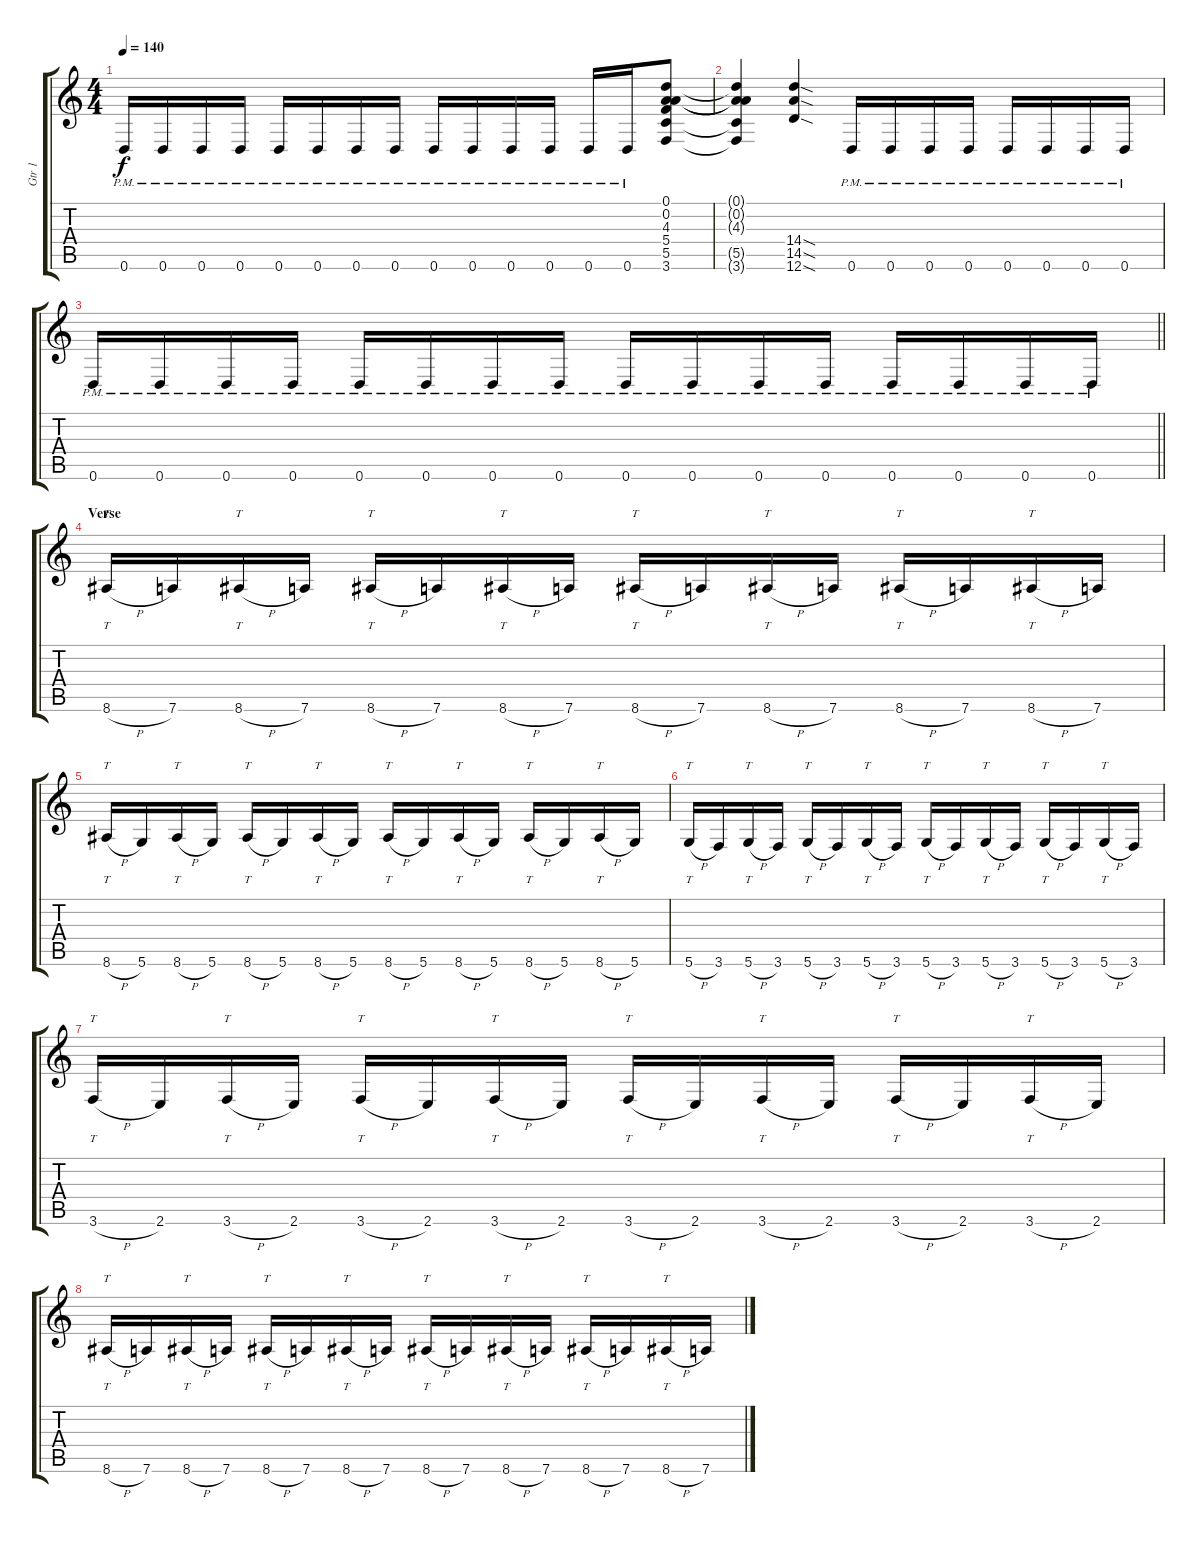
\track ("Gtr 1" "Gtr 1") {instrument distortionguitar}
\staff {score tabs}
\tuning (D4 A3 F3 C3 G2 D2) {hide}
\ts (4 4)
\tempo 140
\clef g2
\ks c
0.6{pm}.16{dy f} 0.6{pm}.16 0.6{pm}.16 0.6{pm}.16 0.6{pm}.16 0.6{pm}.16 0.6{pm}.16 0.6{pm}.16 0.6{pm}.16 0.6{pm}.16 0.6{pm}.16 0.6{pm}.16 0.6{pm}.16 0.6{pm}.16 (0.1 0.2 4.3 5.4 5.5 3.6).8 |
(0.1{t} 0.2{t} 4.3{t} 5.5{t} 3.6{t}).4 (14.4{sod} 14.5{sod} 12.6{sod}).4 0.6{pm}.16 0.6{pm}.16 0.6{pm}.16 0.6{pm}.16 0.6{pm}.16 0.6{pm}.16 0.6{pm}.16 0.6{pm}.16 |
\barLineRight lightlight
0.6{pm}.16 0.6{pm}.16 0.6{pm}.16 0.6{pm}.16 0.6{pm}.16 0.6{pm}.16 0.6{pm}.16 0.6{pm}.16 0.6{pm}.16 0.6{pm}.16 0.6{pm}.16 0.6{pm}.16 0.6{pm}.16 0.6{pm}.16 0.6{pm}.16 0.6{pm}.16 |
\section ("" "Verse")
8.6{h}.16{tt} 7.6.16 8.6{h}.16{tt} 7.6.16 8.6{h}.16{tt} 7.6.16 8.6{h}.16{tt} 7.6.16 8.6{h}.16{tt} 7.6.16 8.6{h}.16{tt} 7.6.16 8.6{h}.16{tt} 7.6.16 8.6{h}.16{tt} 7.6.16 |
8.6{h}.16{tt} 5.6.16 8.6{h}.16{tt} 5.6.16 8.6{h}.16{tt} 5.6.16 8.6{h}.16{tt} 5.6.16 8.6{h}.16{tt} 5.6.16 8.6{h}.16{tt} 5.6.16 8.6{h}.16{tt} 5.6.16 8.6{h}.16{tt} 5.6.16 |
5.6{h}.16{tt} 3.6.16 5.6{h}.16{tt} 3.6.16 5.6{h}.16{tt} 3.6.16 5.6{h}.16{tt} 3.6.16 5.6{h}.16{tt} 3.6.16 5.6{h}.16{tt} 3.6.16 5.6{h}.16{tt} 3.6.16 5.6{h}.16{tt} 3.6.16 |
3.6{h}.16{tt} 2.6.16 3.6{h}.16{tt} 2.6.16 3.6{h}.16{tt} 2.6.16 3.6{h}.16{tt} 2.6.16 3.6{h}.16{tt} 2.6.16 3.6{h}.16{tt} 2.6.16 3.6{h}.16{tt} 2.6.16 3.6{h}.16{tt} 2.6.16 |
8.6{h}.16{tt} 7.6.16 8.6{h}.16{tt} 7.6.16 8.6{h}.16{tt} 7.6.16 8.6{h}.16{tt} 7.6.16 8.6{h}.16{tt} 7.6.16 8.6{h}.16{tt} 7.6.16 8.6{h}.16{tt} 7.6.16 8.6{h}.16{tt} 7.6.16
